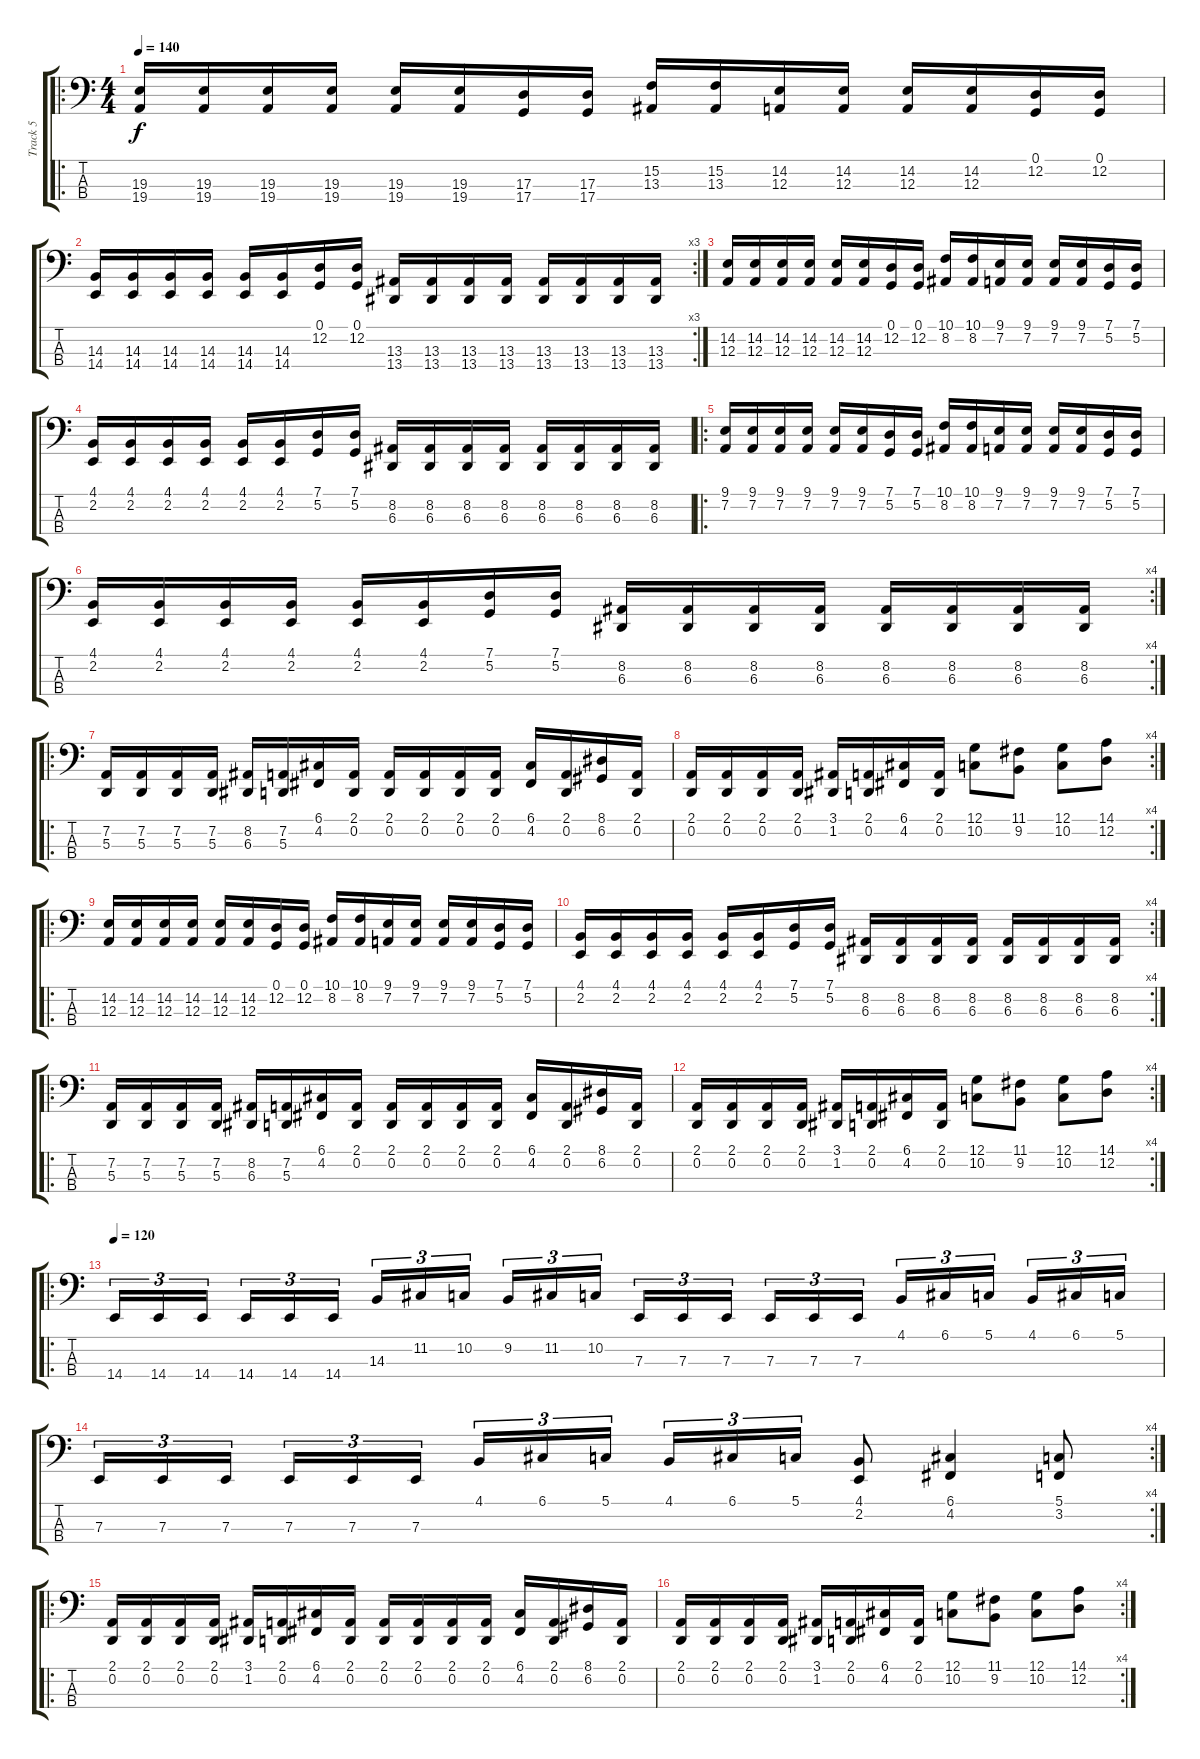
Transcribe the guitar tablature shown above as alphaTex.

\track ("Track 5" "Track 5") {instrument electricbassfinger}
\staff {score tabs}
\tuning (G1 D1 A0 D0) {hide}
\ro
\ts (4 4)
\tempo 140
\clef f4
\ks c
(19.3 19.4).16{dy f} (19.3 19.4).16 (19.3 19.4).16 (19.3 19.4).16 (19.3 19.4).16 (19.3 19.4).16 (17.3 17.4).16 (17.3 17.4).16 (15.2 13.3).16 (15.2 13.3).16 (14.2 12.3).16 (14.2 12.3).16 (14.2 12.3).16 (14.2 12.3).16 (0.1 12.2).16 (0.1 12.2).16 |
\rc 3
(14.3 14.4).16 (14.3 14.4).16 (14.3 14.4).16 (14.3 14.4).16 (14.3 14.4).16 (14.3 14.4).16 (0.1 12.2).16 (0.1 12.2).16 (13.3 13.4).16 (13.3 13.4).16 (13.3 13.4).16 (13.3 13.4).16 (13.3 13.4).16 (13.3 13.4).16 (13.3 13.4).16 (13.3 13.4).16 |
(14.2 12.3).16 (14.2 12.3).16 (14.2 12.3).16 (14.2 12.3).16 (14.2 12.3).16 (14.2 12.3).16 (0.1 12.2).16 (0.1 12.2).16 (10.1 8.2).16 (10.1 8.2).16 (9.1 7.2).16 (9.1 7.2).16 (9.1 7.2).16 (9.1 7.2).16 (7.1 5.2).16 (7.1 5.2).16 |
(4.1 2.2).16 (4.1 2.2).16 (4.1 2.2).16 (4.1 2.2).16 (4.1 2.2).16 (4.1 2.2).16 (7.1 5.2).16 (7.1 5.2).16 (8.2 6.3).16 (8.2 6.3).16 (8.2 6.3).16 (8.2 6.3).16 (8.2 6.3).16 (8.2 6.3).16 (8.2 6.3).16 (8.2 6.3).16 |
\ro
(9.1 7.2).16 (9.1 7.2).16 (9.1 7.2).16 (9.1 7.2).16 (9.1 7.2).16 (9.1 7.2).16 (7.1 5.2).16 (7.1 5.2).16 (10.1 8.2).16 (10.1 8.2).16 (9.1 7.2).16 (9.1 7.2).16 (9.1 7.2).16 (9.1 7.2).16 (7.1 5.2).16 (7.1 5.2).16 |
\rc 4
(4.1 2.2).16 (4.1 2.2).16 (4.1 2.2).16 (4.1 2.2).16 (4.1 2.2).16 (4.1 2.2).16 (7.1 5.2).16 (7.1 5.2).16 (8.2 6.3).16 (8.2 6.3).16 (8.2 6.3).16 (8.2 6.3).16 (8.2 6.3).16 (8.2 6.3).16 (8.2 6.3).16 (8.2 6.3).16 |
\ro
(7.2 5.3).16 (7.2 5.3).16 (7.2 5.3).16 (7.2 5.3).16 (8.2 6.3).16 (7.2 5.3).16 (6.1 4.2).16 (2.1 0.2).16 (2.1 0.2).16 (2.1 0.2).16 (2.1 0.2).16 (2.1 0.2).16 (6.1 4.2).16 (2.1 0.2).16 (8.1 6.2).16 (2.1 0.2).16 |
\rc 4
(2.1 0.2).16 (2.1 0.2).16 (2.1 0.2).16 (2.1 0.2).16 (3.1 1.2).16 (2.1 0.2).16 (6.1 4.2).16 (2.1 0.2).16 (12.1 10.2).8 (11.1 9.2).8 (12.1 10.2).8 (14.1 12.2).8 |
\ro
(14.2 12.3).16 (14.2 12.3).16 (14.2 12.3).16 (14.2 12.3).16 (14.2 12.3).16 (14.2 12.3).16 (0.1 12.2).16 (0.1 12.2).16 (10.1 8.2).16 (10.1 8.2).16 (9.1 7.2).16 (9.1 7.2).16 (9.1 7.2).16 (9.1 7.2).16 (7.1 5.2).16 (7.1 5.2).16 |
\rc 4
(4.1 2.2).16 (4.1 2.2).16 (4.1 2.2).16 (4.1 2.2).16 (4.1 2.2).16 (4.1 2.2).16 (7.1 5.2).16 (7.1 5.2).16 (8.2 6.3).16 (8.2 6.3).16 (8.2 6.3).16 (8.2 6.3).16 (8.2 6.3).16 (8.2 6.3).16 (8.2 6.3).16 (8.2 6.3).16 |
\ro
(7.2 5.3).16 (7.2 5.3).16 (7.2 5.3).16 (7.2 5.3).16 (8.2 6.3).16 (7.2 5.3).16 (6.1 4.2).16 (2.1 0.2).16 (2.1 0.2).16 (2.1 0.2).16 (2.1 0.2).16 (2.1 0.2).16 (6.1 4.2).16 (2.1 0.2).16 (8.1 6.2).16 (2.1 0.2).16 |
\rc 4
(2.1 0.2).16 (2.1 0.2).16 (2.1 0.2).16 (2.1 0.2).16 (3.1 1.2).16 (2.1 0.2).16 (6.1 4.2).16 (2.1 0.2).16 (12.1 10.2).8 (11.1 9.2).8 (12.1 10.2).8 (14.1 12.2).8 |
\ro
\tempo 120
14.4.16{tu (3 2)} 14.4.16{tu (3 2)} 14.4.16{tu (3 2) beam splitsecondary} 14.4.16{tu (3 2)} 14.4.16{tu (3 2)} 14.4.16{tu (3 2)} 14.3.16{tu (3 2)} 11.2.16{tu (3 2)} 10.2.16{tu (3 2) beam splitsecondary} 9.2.16{tu (3 2)} 11.2.16{tu (3 2)} 10.2.16{tu (3 2)} 7.3.16{tu (3 2)} 7.3.16{tu (3 2)} 7.3.16{tu (3 2) beam splitsecondary} 7.3.16{tu (3 2)} 7.3.16{tu (3 2)} 7.3.16{tu (3 2)} 4.1.16{tu (3 2)} 6.1.16{tu (3 2)} 5.1.16{tu (3 2) beam splitsecondary} 4.1.16{tu (3 2)} 6.1.16{tu (3 2)} 5.1.16{tu (3 2)} |
\rc 4
7.3.16{tu (3 2)} 7.3.16{tu (3 2)} 7.3.16{tu (3 2) beam splitsecondary} 7.3.16{tu (3 2)} 7.3.16{tu (3 2)} 7.3.16{tu (3 2)} 4.1.16{tu (3 2)} 6.1.16{tu (3 2)} 5.1.16{tu (3 2) beam splitsecondary} 4.1.16{tu (3 2)} 6.1.16{tu (3 2)} 5.1.16{tu (3 2)} (4.1 2.2).8 (6.1 4.2).4 (5.1 3.2).8 |
\ro
(2.1 0.2).16 (2.1 0.2).16 (2.1 0.2).16 (2.1 0.2).16 (3.1 1.2).16 (2.1 0.2).16 (6.1 4.2).16 (2.1 0.2).16 (2.1 0.2).16 (2.1 0.2).16 (2.1 0.2).16 (2.1 0.2).16 (6.1 4.2).16 (2.1 0.2).16 (8.1 6.2).16 (2.1 0.2).16 |
\rc 4
(2.1 0.2).16 (2.1 0.2).16 (2.1 0.2).16 (2.1 0.2).16 (3.1 1.2).16 (2.1 0.2).16 (6.1 4.2).16 (2.1 0.2).16 (12.1 10.2).8 (11.1 9.2).8 (12.1 10.2).8 (14.1 12.2).8
